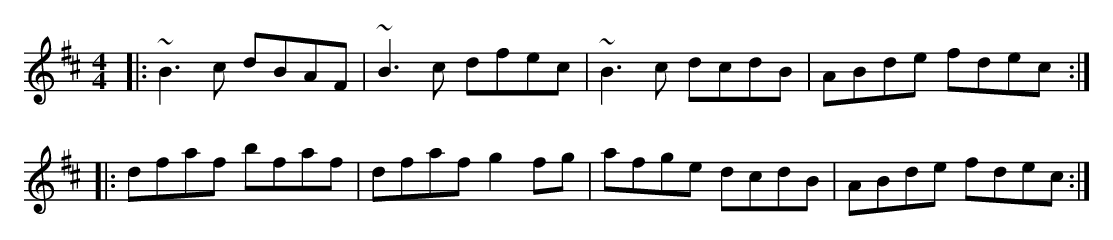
X:1
M:4/4
K:Bmin
|:~B3c dBAF|~B3c dfec|~B3c dcdB|ABde fdec:|
|:dfaf bfaf|dfaf g2fg|afge dcdB|ABde fdec:|
